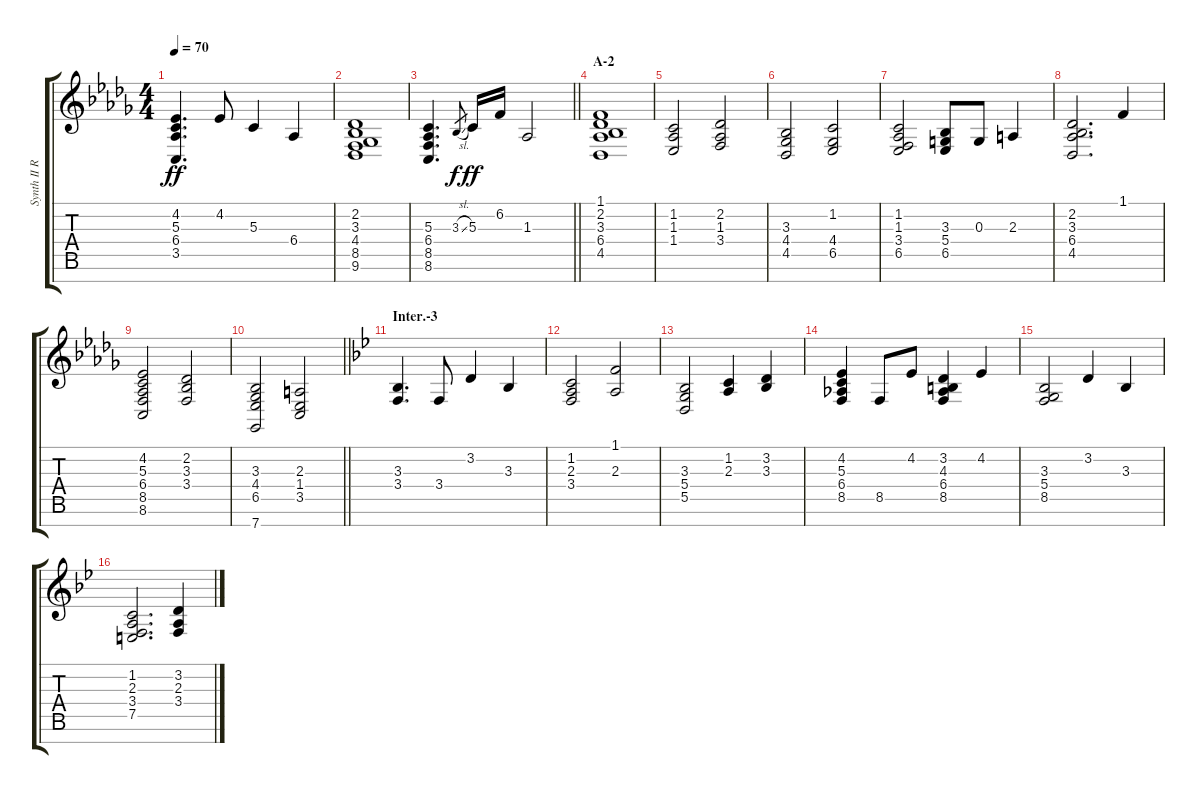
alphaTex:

\track ("Synth II Right (Kotobuki Tsumugi)" "Synth II R") {instrument electricpiano1}
\staff {score tabs}
\tuning (E4 B3 G3 D3 A2 E2 B1) {hide}
\ts (4 4)
\tempo 70
\clef g2
\ks db
(4.2 5.3 6.4 3.5).4{d dy ff} 4.2.8 5.3.4 6.4.4 |
(2.2 3.3 4.4 8.5 9.6).1 |
\barLineRight lightlight
(5.3 6.4 8.5 8.6).4{d} 3.3{sl}.8{gr dy f} 5.3.16{dy ff} 6.2.16 1.3.2 |
\section ("" "A-2")
(1.1 2.2 3.3 6.4 4.5).1 |
(1.2 1.3 1.4).2 (2.2 1.3 3.4).2 |
(3.3 4.4 4.5).2 (1.2 4.4 6.5).2 |
(1.2 1.3 3.4 6.5).2 (3.3 5.4 6.5).8 0.3.8 2.3.4 |
(2.2 3.3 6.4 4.5).2{d} 1.1.4 |
(4.2 5.3 6.4 8.5 8.6).2 (2.2 3.3 3.4).2 |
\barLineRight lightlight
(3.3 4.4 6.5 7.7).2 (2.3 1.4 3.5).2 |
\section ("" "Inter.-3")
\ks bb
(3.3 3.4).4{d} 3.4.8 3.2.4 3.3.4 |
(1.2 2.3 3.4).2 (1.1 2.3).2 |
(3.3 5.4 5.5).2 (1.2 2.3).4 (3.2 3.3).4 |
(4.2 5.3 6.4 8.5).4 8.5.8 4.2.8 (3.2 4.3 6.4 8.5).4 4.2.4 |
(3.3 5.4 8.5).2 3.2.4 3.3.4 |
(1.2 2.3 3.4 7.5).2{d} (3.2 2.3 3.4).4
